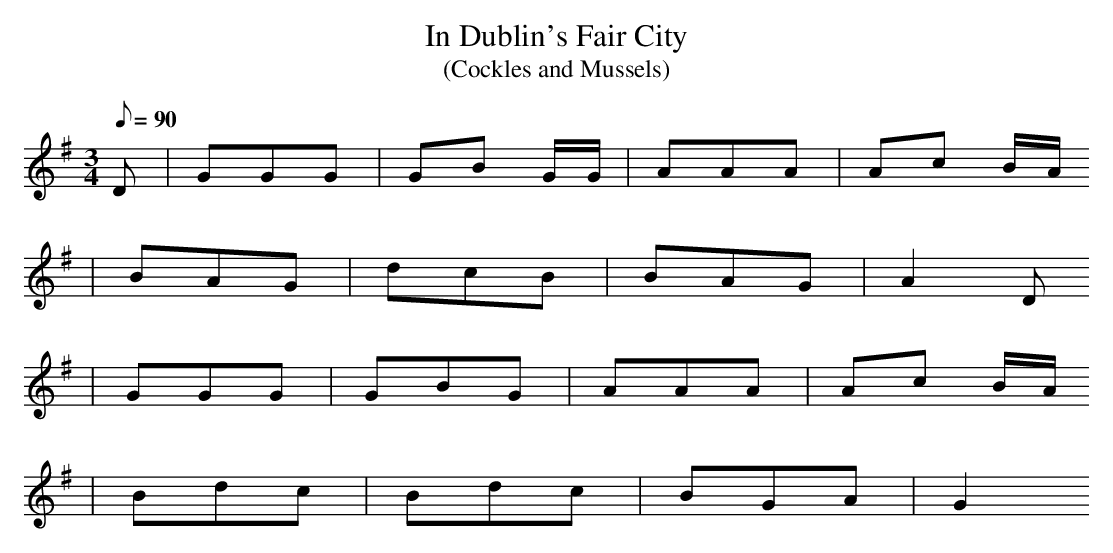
X:1
T:In Dublin's Fair City
T:(Cockles and Mussels)
M:3/4
Q:90
K:G
D|GGG|GB G/G/|AAA|Ac B/A/
|BAG|dcB|BAG|A2D
|GGG|GBG|AAA|Ac B/A/
|Bdc|Bdc|BGA|G2
